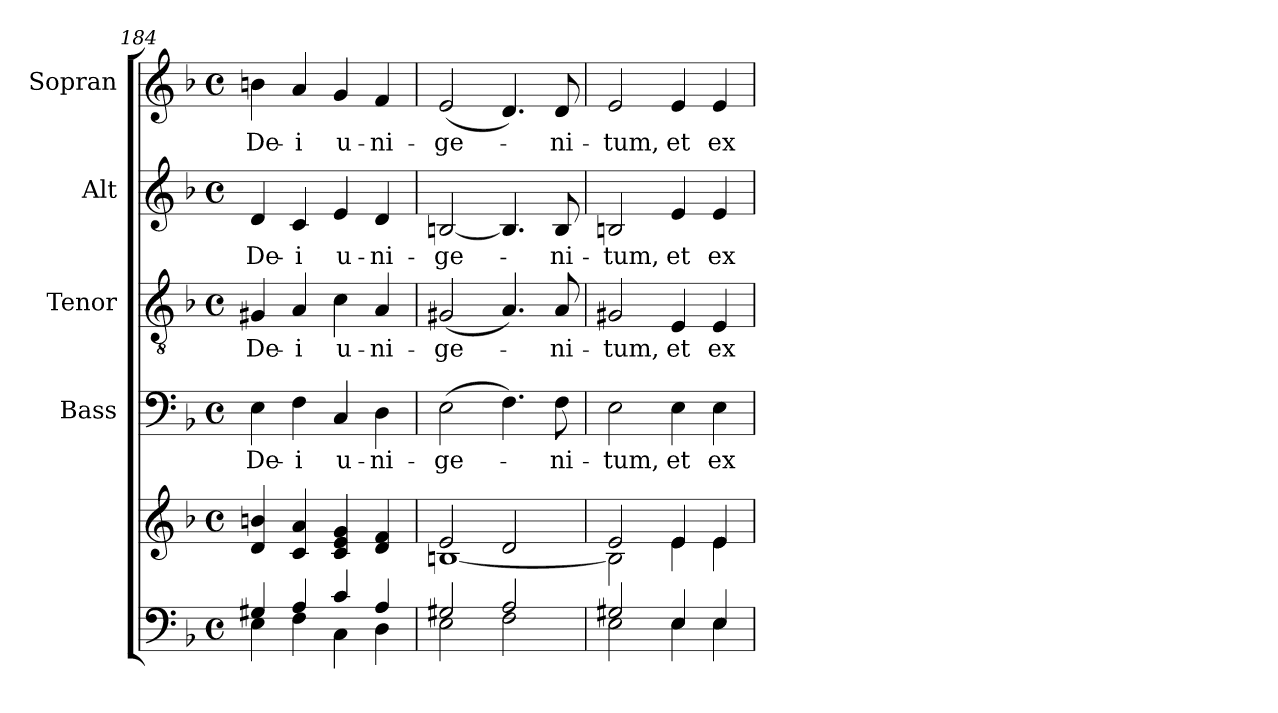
**kern	**kern	**kern	**text	**kern	**text	**kern	**text	**kern	**text
*part5	*part5	*part4	*part4	*part3	*part3	*part2	*part2	*part1	*part1
*staff6	*staff5	*staff4	*staff4	*staff3	*staff3	*staff2	*staff2	*staff1	*staff1
*	*	*I"Bass	*	*I"Tenor	*	*I"Alt	*	*I"Sopran	*
*	*	*I'B.	*	*I'T.	*	*I'A.	*	*I'S.	*
*clefF4	*clefG2	*clefF4	*	*clefGv2	*	*clefG2	*	*clefG2	*
*k[b-]	*k[b-]	*k[b-]	*	*k[b-]	*	*k[b-]	*	*k[b-]	*
*F:	*F:	*F:	*	*F:	*	*F:	*	*F:	*
*M4/4	*M4/4	*M4/4	*	*M4/4	*	*M4/4	*	*M4/4	*
*met(c)	*met(c)	*met(c)	*	*met(c)	*	*met(c)	*	*met(c)	*
=184	=184	=184	=184	=184	=184	=184	=184	=184	=184
*^	*	*	*	*	*	*	*	*	*
!	!	!	!	!LO:LY:b	!	!LO:LY:b	!	!LO:LY:b	!	!LO:LY:b
4G#X/	4E\	4d/ 4bn/	4E\	De-	4G#X/	De-	4d/	De-	4bn\	De-
!	!	!	!	!LO:LY:b	!	!LO:LY:b	!	!LO:LY:b	!	!LO:LY:b
4A/	4F\	4c/ 4a/	4F\	-i	4A/	-i	4c/	-i	4a/	-i
!	!	!	!	!LO:LY:b	!	!LO:LY:b	!	!LO:LY:b	!	!LO:LY:b
4c/	4C\	4c/ 4e/ 4g/	4C/	u-	4c\	u-	4e/	u-	4g/	u-
!	!	!	!	!LO:LY:b	!	!LO:LY:b	!	!LO:LY:b	!	!LO:LY:b
4A/	4D\	4d/ 4f/	4D\	-ni-	4A/	-ni-	4d/	-ni-	4f/	-ni-
=185	=185	=185	=185	=185	=185	=185	=185	=185	=185	=185
*	*	*^	*	*	*	*	*	*	*	*
!	!	!	!	!	!LO:LY:b	!	!LO:LY:b	!	!LO:LY:b	!	!LO:LY:b
2G#X/	2E\	2e/	[<1Bn	(>2E\	-ge-	(<2G#X/	-ge-	[2Bn/	-ge-	(<2e/	-ge-
2A/	2F\	2d/	.	4.F\)	.	4.A/)	.	4.B/]	.	4.d/)	.
!	!	!	!	!	!LO:LY:b	!	!LO:LY:b	!	!LO:LY:b	!	!LO:LY:b
.	.	.	.	8F\	-ni-	8A/	-ni-	8B/	-ni-	8d/	-ni-
!!LO:LB:g=z
=186	=186	=186	=186	=186	=186	=186	=186	=186	=186	=186	=186
!	!	!	!	!	!LO:LY:b	!	!LO:LY:b	!	!LO:LY:b	!	!LO:LY:b
2G#X/	2E\	2e/	2B\]	2E\	-tum,	2G#X/	-tum,	2Bn/	-tum,	2e/	-tum,
!	!	!	!	!	!LO:LY:b	!	!LO:LY:b	!	!LO:LY:b	!	!LO:LY:b
4E/	4E\	4e/	4e\	4E\	et	4E/	et	4e/	et	4e/	et
!	!	!	!	!	!LO:LY:b	!	!LO:LY:b	!	!LO:LY:b	!	!LO:LY:b
4E/	4E\	4e/	4e\	4E\	ex	4E/	ex	4e/	ex	4e/	ex
*v	*v	*	*	*	*	*	*	*	*	*	*
*	*v	*v	*	*	*	*	*	*	*	*
=	=	=	=	=	=	=	=	=	=
*-	*-	*-	*-	*-	*-	*-	*-	*-	*-
